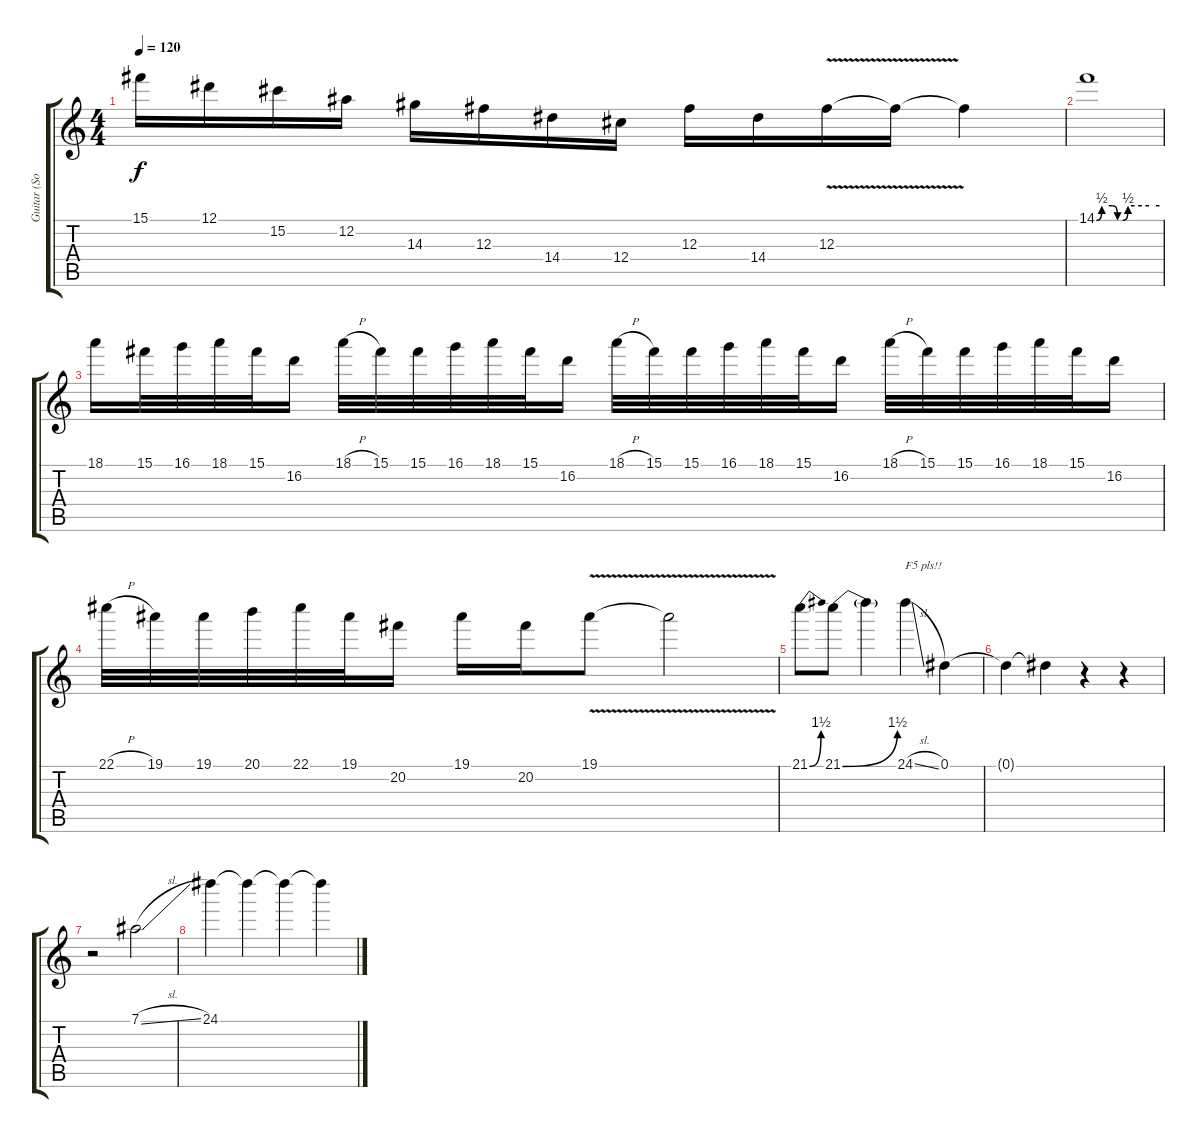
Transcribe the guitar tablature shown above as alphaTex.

\track ("Guitar (Solo)" "Guitar (So") {instrument overdrivenguitar}
\staff {score tabs}
\tuning (Eb4 Bb3 Gb3 Db3 Ab2 Eb2) {hide}
\ts (4 4)
\tempo 120
\clef g2
\ks c
15.1.16{dy f} 12.1.16 15.2.16 12.2.16 14.3.16 12.3.16 14.4.16 12.4.16 12.3.16 14.4.16 12.3{v}.16 12.3{t}.16 12.3{t}.4 |
14.1{be (custom 0 0 5 2 15 2 20 0 25 0 30 2 50 2 60 2)}.1 |
18.1.16 15.1.32 16.1.32 18.1.32 15.1.32 16.2.16 18.1{h}.32 15.1.32 15.1.32 16.1.32 18.1.32 15.1.32 16.2.16 18.1{h}.32 15.1.32 15.1.32 16.1.32 18.1.32 15.1.32 16.2.16 18.1{h}.32 15.1.32 15.1.32 16.1.32 18.1.32 15.1.32 16.2.16 |
22.1{h}.32 19.1.32 19.1.32 20.1.32 22.1.32 19.1.32 20.2.16 19.1.16 20.2.16 19.1{v}.8 19.1{t}.2 |
21.1{be (bend 0 0 60 6)}.8 21.1{be (bend 0 0 60 6)}.8 21.1{t}.4 24.1{sl}.4{txt "F5 pls!!"} 0.1.4{volume 14} |
0.1{t}.4{volume 12} 0.1{t}.4{volume 10} r.4 r.4 |
r.2{volume 16} 7.1{sl}.2 |
24.1.4 24.1{t}.4{volume 14} 24.1{t}.4{volume 12} 24.1{t}.4{volume 10}
